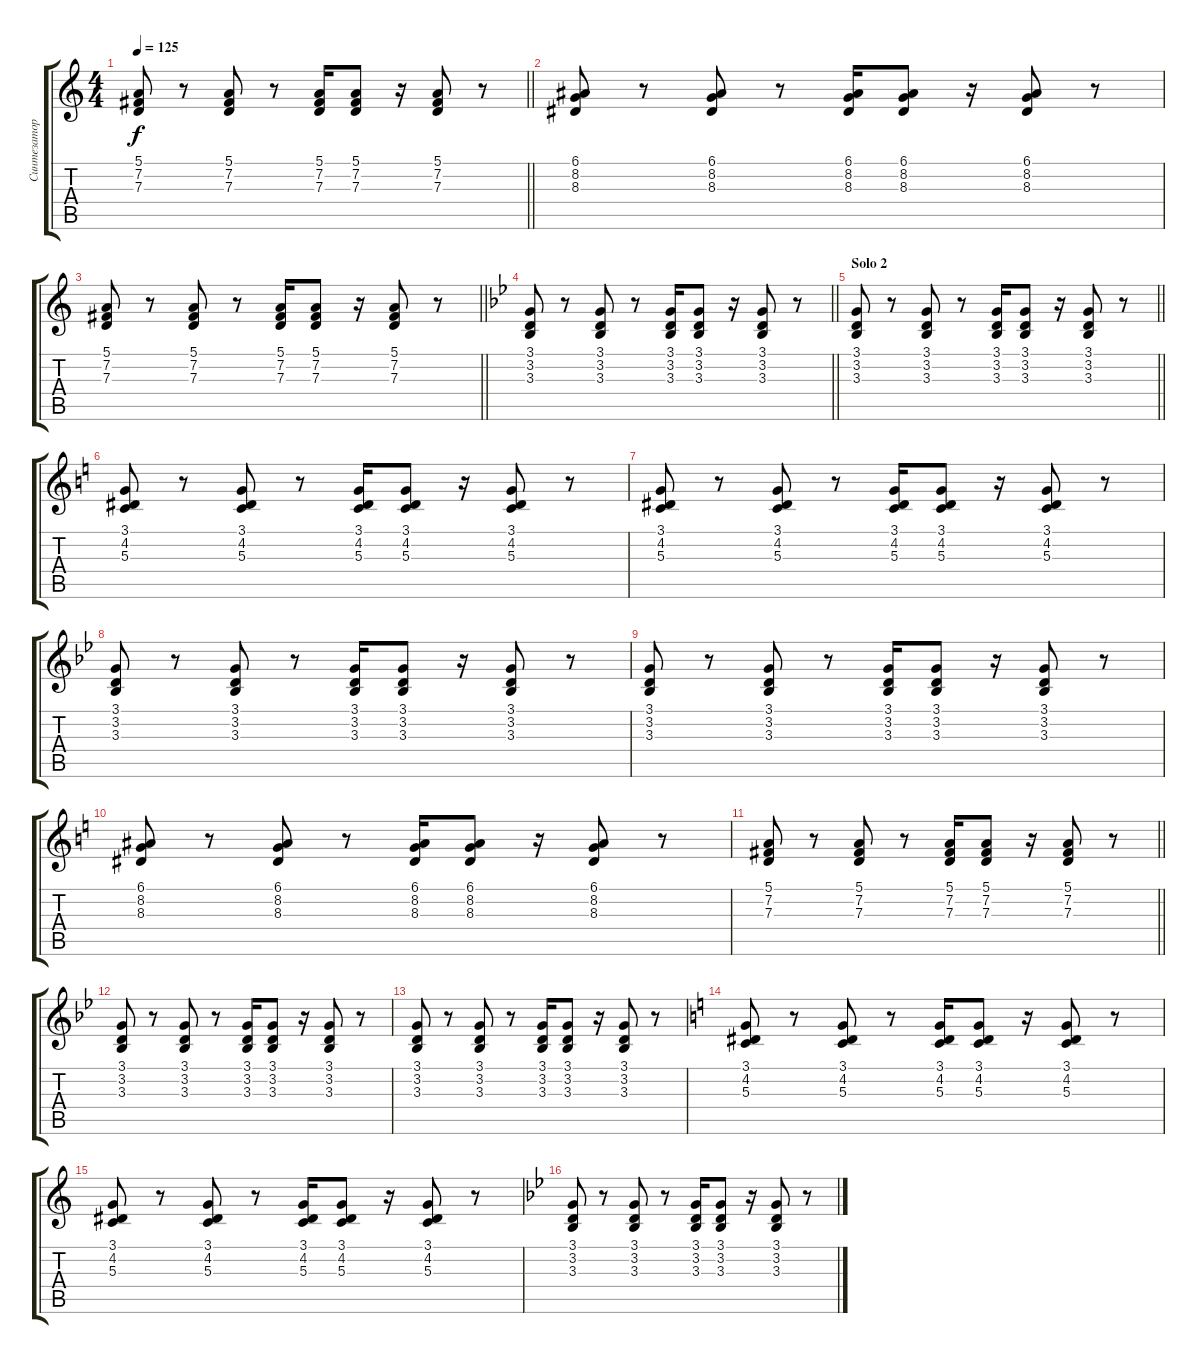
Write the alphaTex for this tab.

\track ("Синтезатор" "Синтезатор") {instrument lead2sawtooth}
\staff {score tabs}
\tuning (E4 B3 G3 D3 A2 E2) {hide}
\ts (4 4)
\tempo 125
\clef g2
\barLineRight lightlight
\ks c
(5.1 7.2 7.3).8{dy f} r.8 (5.1 7.2 7.3).8 r.8 (5.1 7.2 7.3).16 (5.1 7.2 7.3).8 r.16 (5.1 7.2 7.3).8 r.8 |
(6.1 8.2 8.3).8 r.8 (6.1 8.2 8.3).8 r.8 (6.1 8.2 8.3).16 (6.1 8.2 8.3).8 r.16 (6.1 8.2 8.3).8 r.8 |
\barLineRight lightlight
(5.1 7.2 7.3).8 r.8 (5.1 7.2 7.3).8 r.8 (5.1 7.2 7.3).16 (5.1 7.2 7.3).8 r.16 (5.1 7.2 7.3).8 r.8 |
\barLineRight lightlight
\ks bb
(3.1 3.2 3.3).8 r.8 (3.1 3.2 3.3).8 r.8 (3.1 3.2 3.3).16 (3.1 3.2 3.3).8 r.16 (3.1 3.2 3.3).8 r.8 |
\section ("" "Solo 2")
\barLineRight lightlight
(3.1 3.2 3.3).8{volume 7} r.8 (3.1 3.2 3.3).8 r.8 (3.1 3.2 3.3).16 (3.1 3.2 3.3).8 r.16 (3.1 3.2 3.3).8 r.8 |
\ks c
(3.1 4.2 5.3).8 r.8 (3.1 4.2 5.3).8 r.8 (3.1 4.2 5.3).16 (3.1 4.2 5.3).8 r.16 (3.1 4.2 5.3).8 r.8 |
(3.1 4.2 5.3).8 r.8 (3.1 4.2 5.3).8 r.8 (3.1 4.2 5.3).16 (3.1 4.2 5.3).8 r.16 (3.1 4.2 5.3).8 r.8 |
\ks bb
(3.1 3.2 3.3).8 r.8 (3.1 3.2 3.3).8 r.8 (3.1 3.2 3.3).16 (3.1 3.2 3.3).8 r.16 (3.1 3.2 3.3).8 r.8 |
(3.1 3.2 3.3).8 r.8 (3.1 3.2 3.3).8 r.8 (3.1 3.2 3.3).16 (3.1 3.2 3.3).8 r.16 (3.1 3.2 3.3).8 r.8 |
\ks c
(6.1 8.2 8.3).8 r.8 (6.1 8.2 8.3).8 r.8 (6.1 8.2 8.3).16 (6.1 8.2 8.3).8 r.16 (6.1 8.2 8.3).8 r.8 |
\barLineRight lightlight
(5.1 7.2 7.3).8 r.8 (5.1 7.2 7.3).8 r.8 (5.1 7.2 7.3).16 (5.1 7.2 7.3).8 r.16 (5.1 7.2 7.3).8 r.8 |
\ks bb
(3.1 3.2 3.3).8 r.8 (3.1 3.2 3.3).8 r.8 (3.1 3.2 3.3).16 (3.1 3.2 3.3).8 r.16 (3.1 3.2 3.3).8 r.8 |
(3.1 3.2 3.3).8 r.8 (3.1 3.2 3.3).8 r.8 (3.1 3.2 3.3).16 (3.1 3.2 3.3).8 r.16 (3.1 3.2 3.3).8 r.8 |
\ks c
(3.1 4.2 5.3).8 r.8 (3.1 4.2 5.3).8 r.8 (3.1 4.2 5.3).16 (3.1 4.2 5.3).8 r.16 (3.1 4.2 5.3).8 r.8 |
(3.1 4.2 5.3).8 r.8 (3.1 4.2 5.3).8 r.8 (3.1 4.2 5.3).16 (3.1 4.2 5.3).8 r.16 (3.1 4.2 5.3).8 r.8 |
\ks bb
(3.1 3.2 3.3).8 r.8 (3.1 3.2 3.3).8 r.8 (3.1 3.2 3.3).16 (3.1 3.2 3.3).8 r.16 (3.1 3.2 3.3).8 r.8
